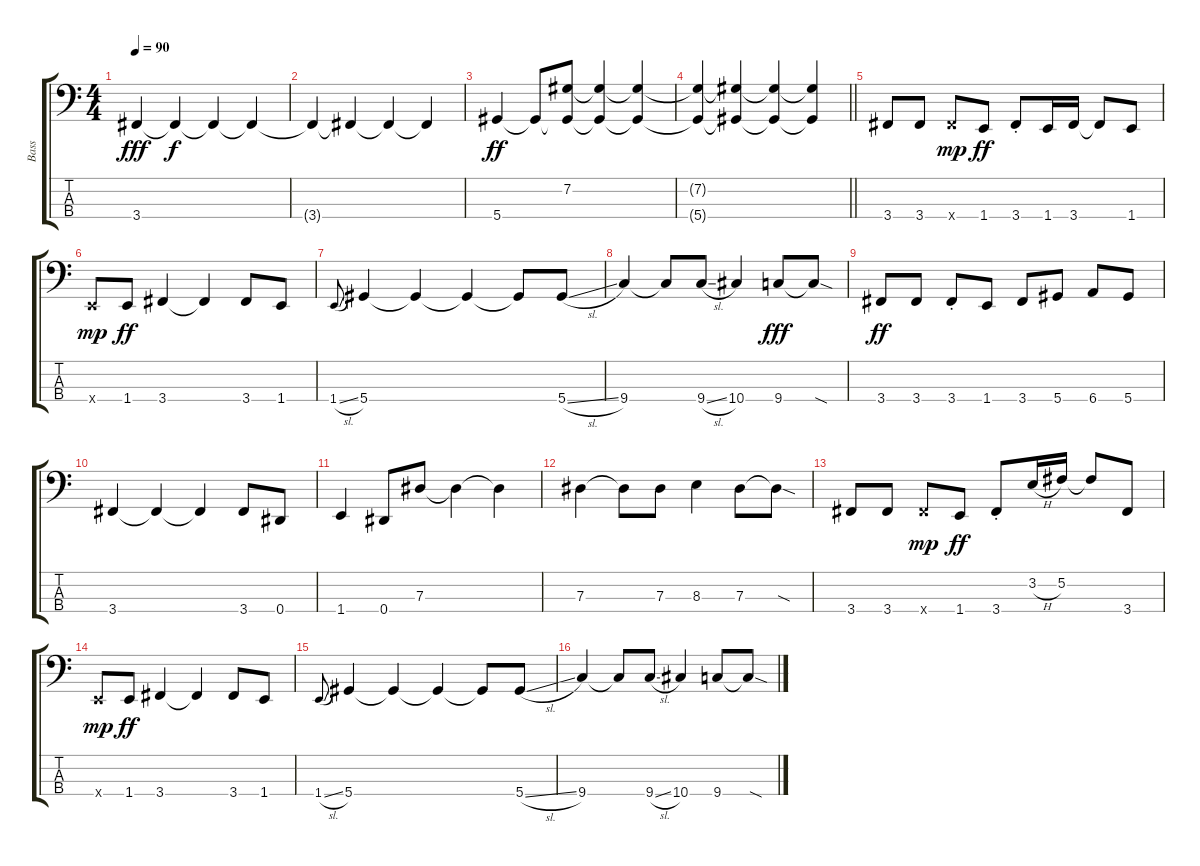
\track ("Bass" "Bass") {instrument electricbassfinger}
\staff {score tabs}
\tuning (Gb2 Db2 Ab1 Eb1) {hide}
\ts (4 4)
\section ("" "")
\tempo 90
\clef f4
\ks c
3.4.4{dy fff} 3.4{t}.4{dy f} 3.4{t}.4 3.4{t}.4 |
3.4{t}.4 3.4{t}.4 3.4{t}.4 3.4{t}.4 |
5.4.4{dy ff} 5.4{t}.8 (7.2 5.4{t}).8 (7.2{t} 5.4{t}).4 (7.2{t} 5.4{t}).4 |
\barLineRight lightlight
(7.2{t} 5.4{t}).4 (7.2{t} 5.4{t}).4 (7.2{t} 5.4{t}).4 (7.2{t} 5.4{t}).4 |
\section ("" "")
3.4.8 3.4.8 3.4{x}.8{dy mp} 1.4.8{dy ff} 3.4{st}.8 1.4.16 3.4.16 3.4{t}.8 1.4.8 |
1.4{x}.8{dy mp} 1.4.8{dy ff} 3.4.4 3.4{t}.4 3.4.8 1.4.8 |
1.4{sl}.8{gr onbeat} 5.4.4 5.4{t}.4 5.4{t}.4 5.4{t}.8 5.4{sl}.8 |
9.4.4 9.4{t}.8 9.4{sl}.8 10.4.4 9.4.8{dy fff} 9.4{sod t}.8 |
3.4.8{dy ff} 3.4.8 3.4{st}.8 1.4.8 3.4.8 5.4.8 6.4.8 5.4.8 |
3.4.4 3.4{t}.4 3.4{t}.4 3.4.8 0.4.8 |
1.4.4 0.4.8 7.3.8 7.3{t}.4 7.3{t}.4 |
7.3.4 7.3{t}.8 7.3.8 8.3.4 7.3.8 7.3{sod t}.8 |
3.4.8 3.4.8 3.4{x}.8{dy mp} 1.4.8{dy ff} 3.4{st}.8 3.2{h}.16 5.2.16 5.2{t}.8 3.4.8 |
1.4{x}.8{dy mp} 1.4.8{dy ff} 3.4.4 3.4{t}.4 3.4.8 1.4.8 |
1.4{sl}.8{gr onbeat} 5.4.4 5.4{t}.4 5.4{t}.4 5.4{t}.8 5.4{sl}.8 |
9.4.4 9.4{t}.8 9.4{sl}.8 10.4.4 9.4.8 9.4{sod t}.8
